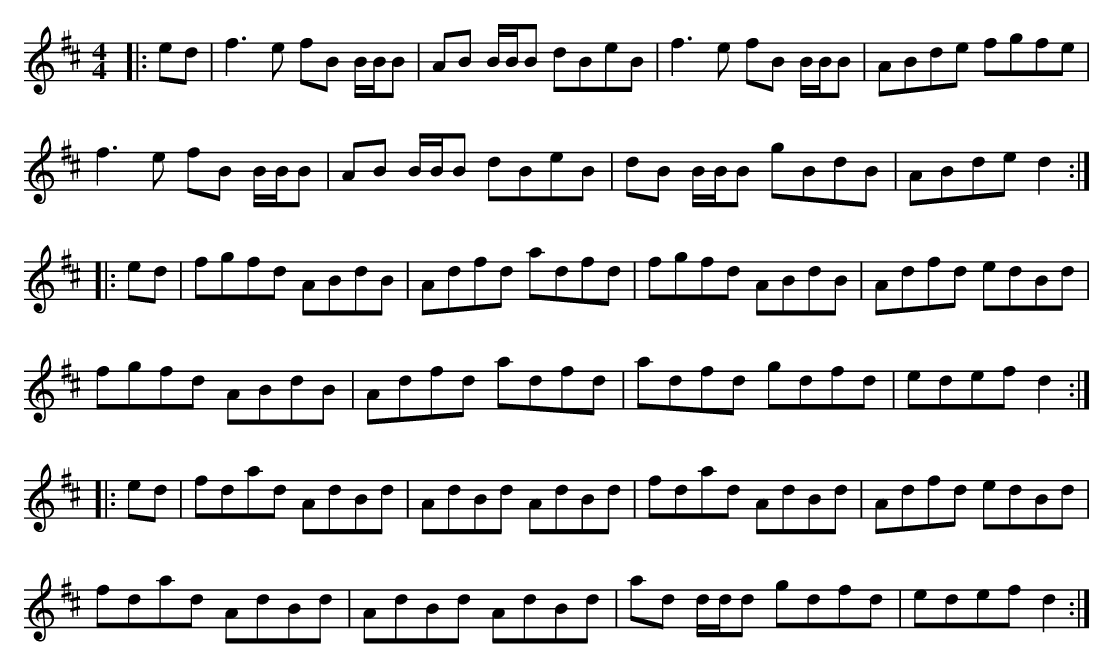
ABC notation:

X:1
M:4/4
K:Bmin
|:ed|f3e fB B/B/B|AB B/B/B dBeB|f3e fB B/B/B|ABde fgfe|
f3e fB B/B/B|AB B/B/B dBeB|dB B/B/B gBdB|ABde d2:|
|:ed|fgfd ABdB|Adfd adfd|fgfd ABdB|Adfd edBd|
fgfd ABdB|Adfd adfd|adfd gdfd|edef d2:|
|:ed|fdad AdBd|AdBd AdBd|fdad AdBd|Adfd edBd|
fdad AdBd|AdBd AdBd|ad d/d/d gdfd|edef d2:|
